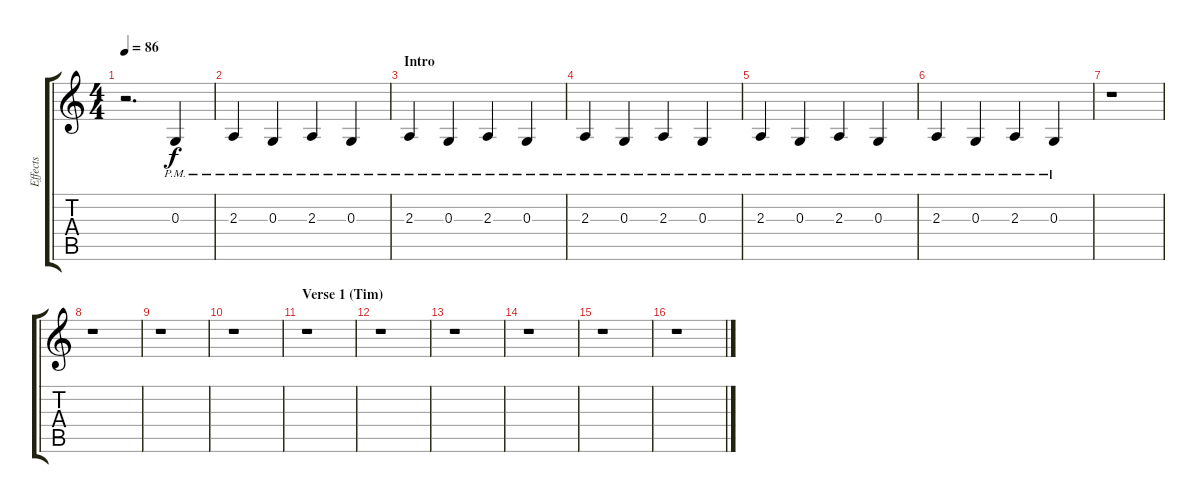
\track ("Effects" "Effects") {instrument gunshot}
\staff {score tabs}
\tuning (E4 B3 G3 D3 A2 E2) {hide}
\ts (4 4)
\tempo 86
\clef g2
\ks c
r.2{d dy f instrument gunshot} 0.3{pm}.4 |
2.3{pm}.4 0.3{pm}.4 2.3{pm}.4 0.3{pm}.4 |
\section ("" "Intro")
2.3{pm}.4 0.3{pm}.4 2.3{pm}.4 0.3{pm}.4 |
2.3{pm}.4 0.3{pm}.4 2.3{pm}.4 0.3{pm}.4 |
2.3{pm}.4 0.3{pm}.4 2.3{pm}.4 0.3{pm}.4 |
2.3{pm}.4 0.3{pm}.4 2.3{pm}.4 0.3{pm}.4 |
r.1 |
r.1 |
r.1 |
r.1 |
\section ("" "Verse 1 (Tim)")
r.1 |
r.1 |
r.1 |
r.1 |
r.1 |
r.1
